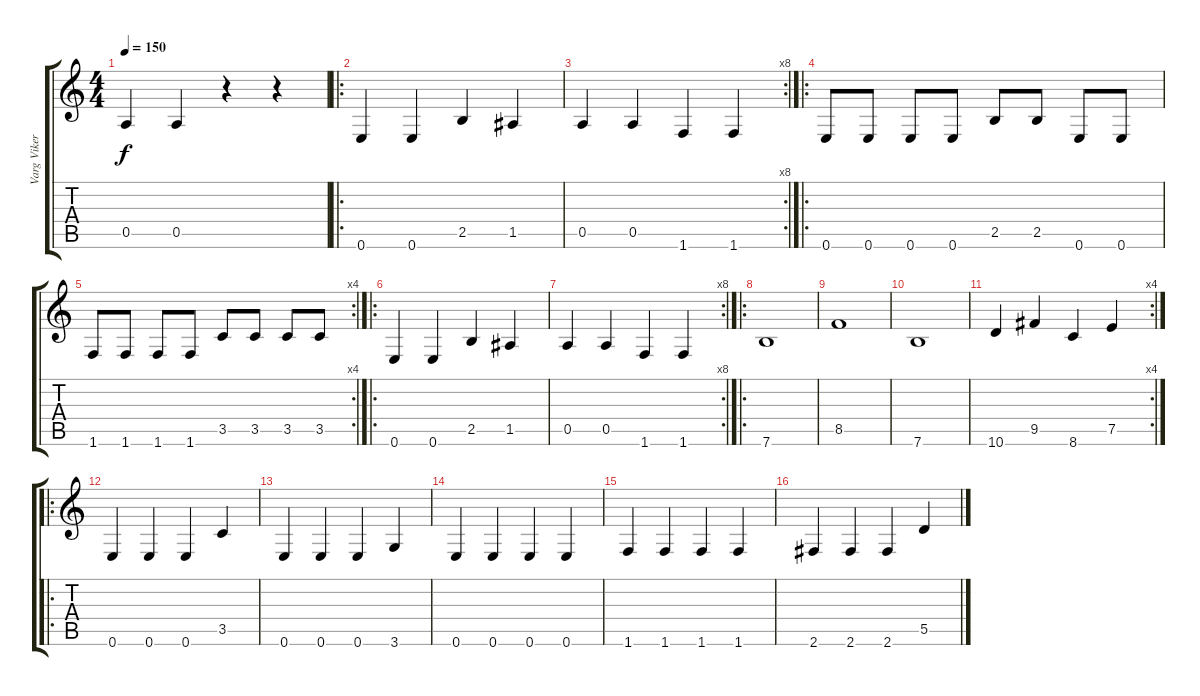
\track ("Varg Vikernes" "Varg Viker") {instrument contrabass}
\staff {score tabs}
\tuning (E4 B3 G3 D3 A2 E2) {hide}
\ts (4 4)
\tempo 150
\clef g2
\ks c
0.5.4{dy f} 0.5.4 r.4 r.4 |
\ro
0.6.4 0.6.4 2.5.4 1.5.4 |
\rc 8
0.5.4 0.5.4 1.6.4 1.6.4 |
\ro
0.6.8 0.6.8 0.6.8 0.6.8 2.5.8 2.5.8 0.6.8 0.6.8 |
\rc 4
1.6.8 1.6.8 1.6.8 1.6.8 3.5.8 3.5.8 3.5.8 3.5.8 |
\ro
0.6.4 0.6.4 2.5.4 1.5.4 |
\rc 8
0.5.4 0.5.4 1.6.4 1.6.4 |
\ro
7.6.1 |
8.5.1 |
7.6.1 |
\rc 4
10.6.4 9.5.4 8.6.4 7.5.4 |
\ro
0.6.4 0.6.4 0.6.4 3.5.4 |
0.6.4 0.6.4 0.6.4 3.6.4 |
0.6.4 0.6.4 0.6.4 0.6.4 |
1.6.4 1.6.4 1.6.4 1.6.4 |
2.6.4 2.6.4 2.6.4 5.5.4
